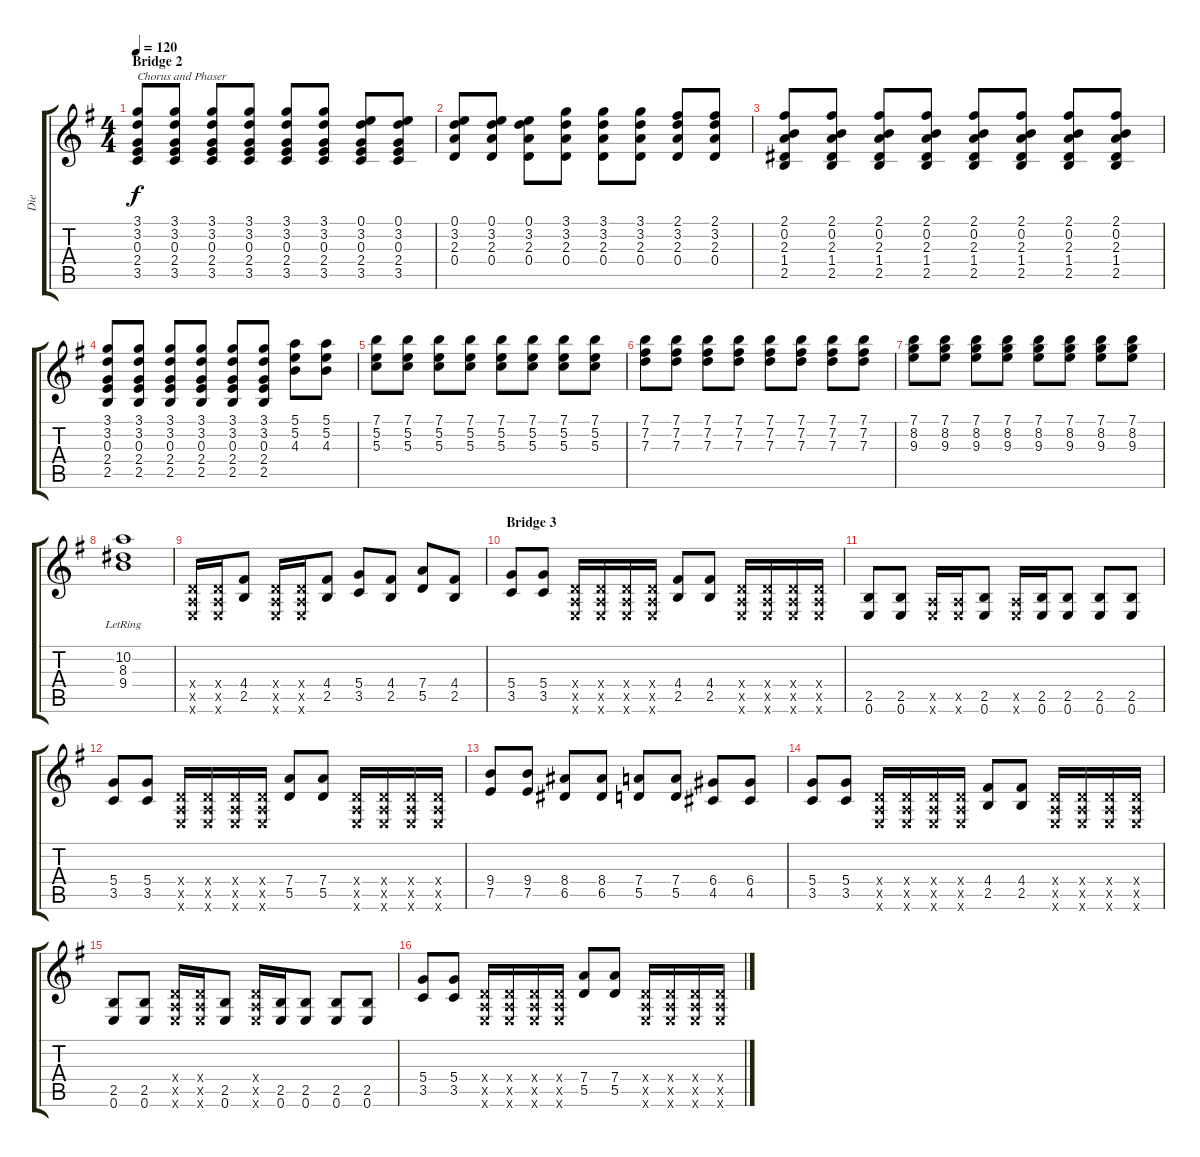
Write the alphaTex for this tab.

\track ("Die" "Die") {instrument distortionguitar}
\staff {score tabs}
\tuning (E4 B3 G3 D3 A2 E2) {hide}
\ts (4 4)
\section ("" "Bridge 2")
\tempo 120
\clef g2
\ks g
(3.1 3.2 0.3 2.4 3.5).8{txt "Chorus and Phaser" dy f volume 9 instrument acousticguitarsteel} (3.1 3.2 0.3 2.4 3.5).8 (3.1 3.2 0.3 2.4 3.5).8 (3.1 3.2 0.3 2.4 3.5).8 (3.1 3.2 0.3 2.4 3.5).8 (3.1 3.2 0.3 2.4 3.5).8 (0.1 3.2 0.3 2.4 3.5).8 (0.1 3.2 0.3 2.4 3.5).8 |
(0.1 3.2 2.3 0.4).8 (0.1 3.2 2.3 0.4).8 (0.1 3.2 2.3 0.4).8 (3.1 3.2 2.3 0.4).8 (3.1 3.2 2.3 0.4).8 (3.1 3.2 2.3 0.4).8 (2.1 3.2 2.3 0.4).8 (2.1 3.2 2.3 0.4).8 |
(2.1 0.2 2.3 1.4 2.5).8 (2.1 0.2 2.3 1.4 2.5).8 (2.1 0.2 2.3 1.4 2.5).8 (2.1 0.2 2.3 1.4 2.5).8 (2.1 0.2 2.3 1.4 2.5).8 (2.1 0.2 2.3 1.4 2.5).8 (2.1 0.2 2.3 1.4 2.5).8 (2.1 0.2 2.3 1.4 2.5).8 |
(3.1 3.2 0.3 2.4 2.5).8 (3.1 3.2 0.3 2.4 2.5).8 (3.1 3.2 0.3 2.4 2.5).8 (3.1 3.2 0.3 2.4 2.5).8 (3.1 3.2 0.3 2.4 2.5).8 (3.1 3.2 0.3 2.4 2.5).8 (5.1 5.2 4.3).8 (5.1 5.2 4.3).8 |
(7.1 5.2 5.3).8 (7.1 5.2 5.3).8 (7.1 5.2 5.3).8 (7.1 5.2 5.3).8 (7.1 5.2 5.3).8 (7.1 5.2 5.3).8 (7.1 5.2 5.3).8 (7.1 5.2 5.3).8 |
(7.1 7.2 7.3).8 (7.1 7.2 7.3).8 (7.1 7.2 7.3).8 (7.1 7.2 7.3).8 (7.1 7.2 7.3).8 (7.1 7.2 7.3).8 (7.1 7.2 7.3).8 (7.1 7.2 7.3).8 |
(7.1 8.2 9.3).8 (7.1 8.2 9.3).8 (7.1 8.2 9.3).8 (7.1 8.2 9.3).8 (7.1 8.2 9.3).8 (7.1 8.2 9.3).8 (7.1 8.2 9.3).8 (7.1 8.2 9.3).8 |
(10.2 8.3 9.4{lr}).1 |
(0.4{x} 0.5{x} 0.6{x}).16{volume 11 instrument distortionguitar} (0.4{x} 0.5{x} 0.6{x}).16 (4.4 2.5).8 (0.4{x} 0.5{x} 0.6{x}).16 (0.4{x} 0.5{x} 0.6{x}).16 (4.4 2.5).8 (5.4 3.5).8 (4.4 2.5).8 (7.4 5.5).8 (4.4 2.5).8 |
\section ("" "Bridge 3")
(5.4 3.5).8 (5.4 3.5).8 (0.4{x} 0.5{x} 0.6{x}).16 (0.4{x} 0.5{x} 0.6{x}).16 (0.4{x} 0.5{x} 0.6{x}).16 (0.4{x} 0.5{x} 0.6{x}).16 (4.4 2.5).8 (4.4 2.5).8 (0.4{x} 0.5{x} 0.6{x}).16 (0.4{x} 0.5{x} 0.6{x}).16 (0.4{x} 0.5{x} 0.6{x}).16 (0.4{x} 0.5{x} 0.6{x}).16 |
(2.5 0.6).8 (2.5 0.6).8 (0.5{x} 0.6{x}).16 (0.5{x} 0.6{x}).16 (2.5 0.6).8 (0.5{x} 0.6{x}).16 (2.5 0.6).16 (2.5 0.6).8 (2.5 0.6).8 (2.5 0.6).8 |
(5.4 3.5).8 (5.4 3.5).8 (0.4{x} 0.5{x} 0.6{x}).16 (0.4{x} 0.5{x} 0.6{x}).16 (0.4{x} 0.5{x} 0.6{x}).16 (0.4{x} 0.5{x} 0.6{x}).16 (7.4 5.5).8 (7.4 5.5).8 (0.4{x} 0.5{x} 0.6{x}).16 (0.4{x} 0.5{x} 0.6{x}).16 (0.4{x} 0.5{x} 0.6{x}).16 (0.4{x} 0.5{x} 0.6{x}).16 |
(9.4 7.5).8 (9.4 7.5).8 (8.4 6.5).8 (8.4 6.5).8 (7.4 5.5).8 (7.4 5.5).8 (6.4 4.5).8 (6.4 4.5).8 |
(5.4 3.5).8 (5.4 3.5).8 (0.4{x} 0.5{x} 0.6{x}).16 (0.4{x} 0.5{x} 0.6{x}).16 (0.4{x} 0.5{x} 0.6{x}).16 (0.4{x} 0.5{x} 0.6{x}).16 (4.4 2.5).8 (4.4 2.5).8 (0.4{x} 0.5{x} 0.6{x}).16 (0.4{x} 0.5{x} 0.6{x}).16 (0.4{x} 0.5{x} 0.6{x}).16 (0.4{x} 0.5{x} 0.6{x}).16 |
(2.5 0.6).8 (2.5 0.6).8 (0.4{x} 0.5{x} 0.6{x}).16 (0.4{x} 0.5{x} 0.6{x}).16 (2.5 0.6).8 (0.4{x} 0.5{x} 0.6{x}).16 (2.5 0.6).16 (2.5 0.6).8 (2.5 0.6).8 (2.5 0.6).8 |
(5.4 3.5).8 (5.4 3.5).8 (0.4{x} 0.5{x} 0.6{x}).16 (0.4{x} 0.5{x} 0.6{x}).16 (0.4{x} 0.5{x} 0.6{x}).16 (0.4{x} 0.5{x} 0.6{x}).16 (7.4 5.5).8 (7.4 5.5).8 (0.4{x} 0.5{x} 0.6{x}).16 (0.4{x} 0.5{x} 0.6{x}).16 (0.4{x} 0.5{x} 0.6{x}).16 (0.4{x} 0.5{x} 0.6{x}).16
